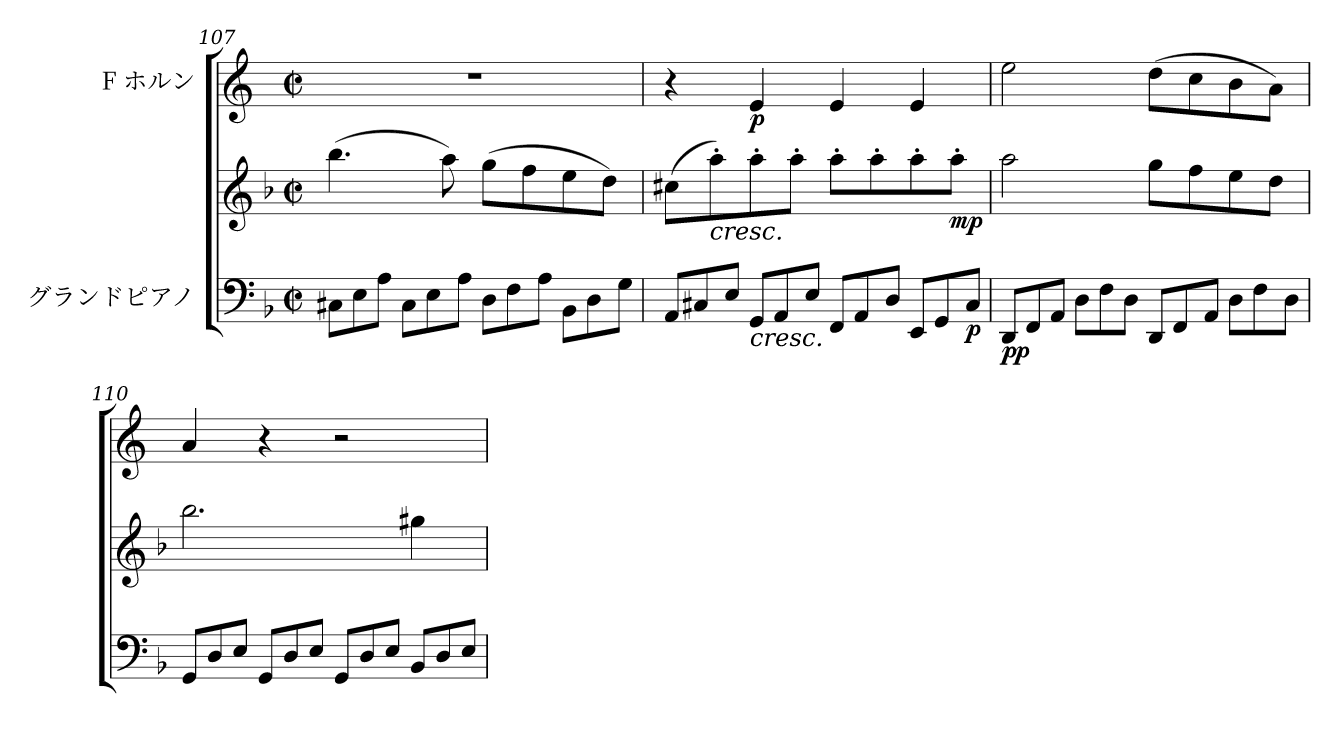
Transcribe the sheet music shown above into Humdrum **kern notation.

**kern	**kern	**dynam	**kern	**dynam
*part2	*part2	*part2	*part1	*part1
*staff3	*staff2	*staff2/3	*staff1	*staff1
*I"グランドピアノ	*	*	*I"F ホルン	*
*clefF4	*clefG2	*	*clefG2	*
*	*	*	*ITrd4c7	*
*k[b-]	*k[b-]	*	*k[b-]	*
*M2/2	*M2/2	*	*M2/2	*
*met(c|)	*met(c|)	*	*met(c|)	*
*Xtuplet	*	*	*	*
=107	=107	=107	=107	=107
12C#X\L	(>4.bb-\	.	1r	.
12E\	.	.	.	.
12A\J	.	.	.	.
12C#\L	.	.	.	.
12E\	.	.	.	.
.	8aa\)	.	.	.
12A\J	.	.	.	.
12D\L	(>8gg\L	.	.	.
12F\	.	.	.	.
.	8ff\	.	.	.
12A\J	.	.	.	.
12BB-\L	8ee\	.	.	.
12D\	.	.	.	.
.	8dd\J)	.	.	.
12G\J	.	.	.	.
=108	=108	=108	=108	=108
12AA/L	(>8cc#X\L	.	4r	.
12C#X/	.	.	.	.
!	!LO:TX:b:i:t=cresc.	!	!	!
.	8aa'\)	.	.	.
12E/J	.	.	.	.
!LO:TX:b:i:t=cresc.	!	!	!	!
!	!	!	!	!LO:DY:b
12GG/L	8aa'\	.	4A/	p
12AA/	.	.	.	.
.	8aa'\J	.	.	.
12E/J	.	.	.	.
12FF/L	8aa'\L	.	4A/	.
12AA/	.	.	.	.
.	8aa'\	.	.	.
12D/J	.	.	.	.
12EE/L	8aa'\	.	4A/	.
12GG/	.	.	.	.
!	!	!LO:DY:b	!	!
.	8aa'\J	mp	.	.
!	!	!LO:DY:b=2	!	!
12C#/J	.	p	.	.
=109	=109	=109	=109	=109
!	!	!LO:DY:b=2	!	!
!	!	!LO:DY:n=1:b	!	!
12DD/L	2aa\	p p	2a\	.
12FF/	.	.	.	.
12AA/J	.	.	.	.
12D\L	.	.	.	.
12F\	.	.	.	.
12D\J	.	.	.	.
12DD/L	8gg\L	.	(>8g\L	.
12FF/	.	.	.	.
.	8ff\	.	8f\	.
12AA/J	.	.	.	.
12D\L	8ee\	.	8e\	.
12F\	.	.	.	.
.	8dd\J	.	8d\J)	.
12D\J	.	.	.	.
!!LO:LB:g=z
=110	=110	=110	=110	=110
12GG/L	2.bb-\	.	4d/	.
12D/	.	.	.	.
12E/J	.	.	.	.
12GG/L	.	.	4r	.
12D/	.	.	.	.
12E/J	.	.	.	.
12GG/L	.	.	2r	.
12D/	.	.	.	.
12E/J	.	.	.	.
12BB-/L	4gg#X\	.	.	.
12D/	.	.	.	.
12E/J	.	.	.	.
=	=	=	=	=
*-	*-	*-	*-	*-
